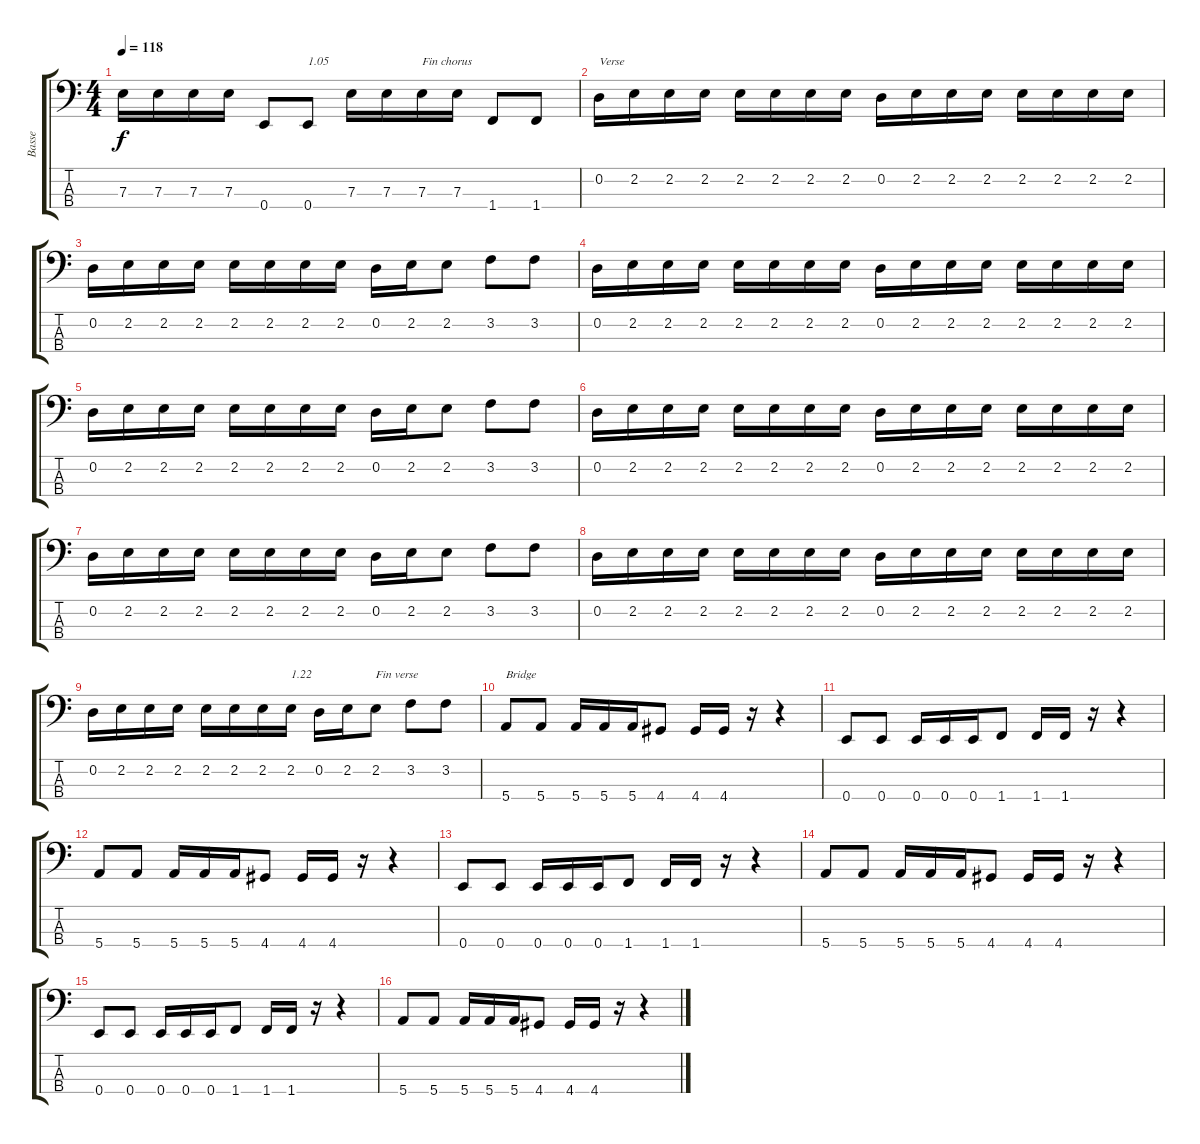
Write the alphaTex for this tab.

\track ("Basse" "Basse") {instrument electricbassfinger}
\staff {score tabs}
\tuning (G2 D2 A1 E1) {hide}
\ts (4 4)
\tempo 118
\clef f4
\ks c
7.3.16{dy f} 7.3.16 7.3.16 7.3.16 0.4.8 0.4.8{txt "1.05"} 7.3.16 7.3.16 7.3.16{txt "Fin chorus"} 7.3.16 1.4.8 1.4.8 |
0.2.16{txt "Verse"} 2.2.16 2.2.16 2.2.16 2.2.16 2.2.16 2.2.16 2.2.16 0.2.16 2.2.16 2.2.16 2.2.16 2.2.16 2.2.16 2.2.16 2.2.16 |
0.2.16 2.2.16 2.2.16 2.2.16 2.2.16 2.2.16 2.2.16 2.2.16 0.2.16 2.2.16 2.2.8 3.2.8 3.2.8 |
0.2.16 2.2.16 2.2.16 2.2.16 2.2.16 2.2.16 2.2.16 2.2.16 0.2.16 2.2.16 2.2.16 2.2.16 2.2.16 2.2.16 2.2.16 2.2.16 |
0.2.16 2.2.16 2.2.16 2.2.16 2.2.16 2.2.16 2.2.16 2.2.16 0.2.16 2.2.16 2.2.8 3.2.8 3.2.8 |
0.2.16 2.2.16 2.2.16 2.2.16 2.2.16 2.2.16 2.2.16 2.2.16 0.2.16 2.2.16 2.2.16 2.2.16 2.2.16 2.2.16 2.2.16 2.2.16 |
0.2.16 2.2.16 2.2.16 2.2.16 2.2.16 2.2.16 2.2.16 2.2.16 0.2.16 2.2.16 2.2.8 3.2.8 3.2.8 |
0.2.16 2.2.16 2.2.16 2.2.16 2.2.16 2.2.16 2.2.16 2.2.16 0.2.16 2.2.16 2.2.16 2.2.16 2.2.16 2.2.16 2.2.16 2.2.16 |
0.2.16 2.2.16 2.2.16 2.2.16 2.2.16 2.2.16 2.2.16 2.2.16{txt "1.22"} 0.2.16 2.2.16 2.2.8{txt "Fin verse"} 3.2.8 3.2.8 |
5.4.8{txt "Bridge"} 5.4.8 5.4.16 5.4.16 5.4.16 4.4.8 4.4.16 4.4.16 r.16 r.4 |
0.4.8 0.4.8 0.4.16 0.4.16 0.4.16 1.4.8 1.4.16 1.4.16 r.16 r.4 |
5.4.8 5.4.8 5.4.16 5.4.16 5.4.16 4.4.8 4.4.16 4.4.16 r.16 r.4 |
0.4.8 0.4.8 0.4.16 0.4.16 0.4.16 1.4.8 1.4.16 1.4.16 r.16 r.4 |
5.4.8 5.4.8 5.4.16 5.4.16 5.4.16 4.4.8 4.4.16 4.4.16 r.16 r.4 |
0.4.8 0.4.8 0.4.16 0.4.16 0.4.16 1.4.8 1.4.16 1.4.16 r.16 r.4 |
5.4.8 5.4.8 5.4.16 5.4.16 5.4.16 4.4.8 4.4.16 4.4.16 r.16 r.4
